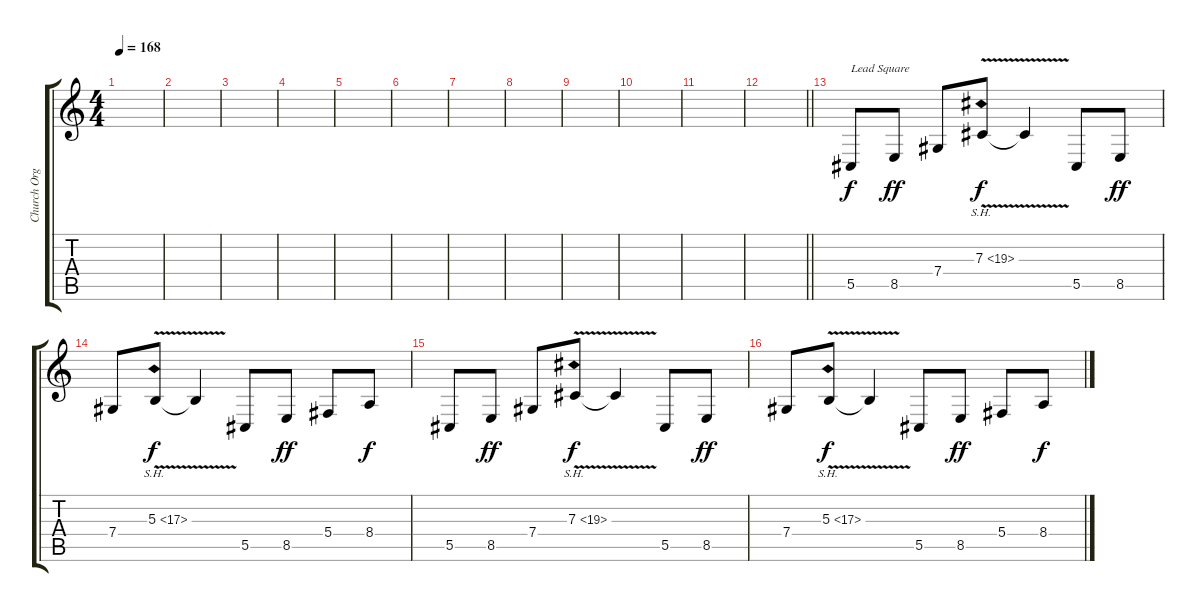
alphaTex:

\track ("Church Organ" "Church Org") {instrument churchorgan}
\staff {score tabs}
\tuning (Eb4 Bb3 Gb3 Db3 Ab2 Eb2) {hide}
\ts (4 4)
\tempo 168
\clef g2
\ks c
|
|
|
|
|
|
|
|
|
|
|
\barLineRight lightlight
|
\section ("" "")
5.5.8{txt "Lead Square" volume 13 instrument lead1square} 8.5.8{dy ff} 7.4.8 7.3{sh 12 v}.8{dy f} 7.3{t}.4 5.5.8 8.5.8{dy ff} |
7.4.8 5.3{sh 12 v}.8{dy f} 5.3{t}.4 5.5.8 8.5.8{dy ff} 5.4.8 8.4.8{dy f} |
5.5.8 8.5.8{dy ff} 7.4.8 7.3{sh 12 v}.8{dy f} 7.3{t}.4 5.5.8 8.5.8{dy ff} |
7.4.8 5.3{sh 12 v}.8{dy f} 5.3{t}.4 5.5.8 8.5.8{dy ff} 5.4.8 8.4.8{dy f}
